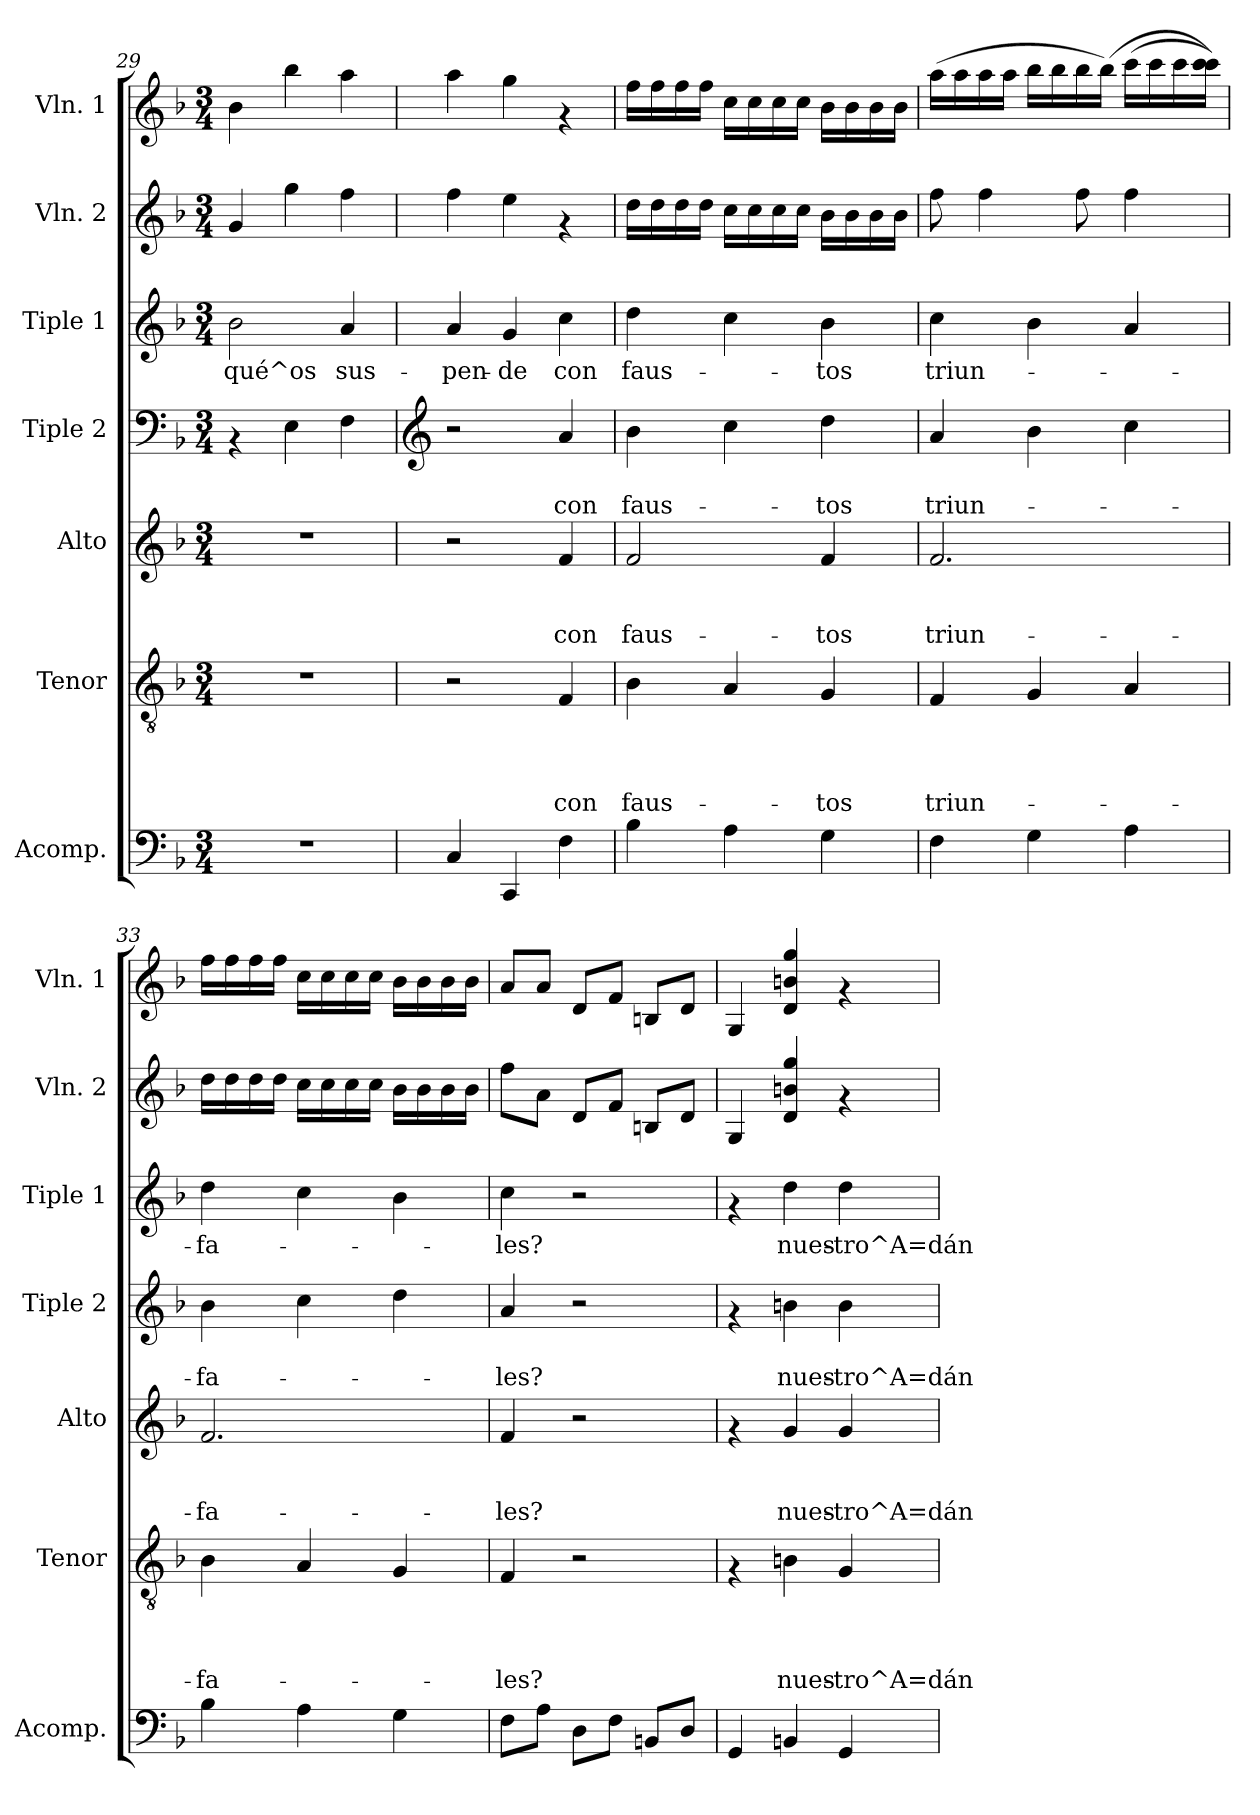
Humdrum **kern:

**kern	**kern	**text	**text	**text	**text	**kern	**text	**text	**text	**kern	**text	**text	**kern	**text	**kern	**kern
*part7	*part6	*part6	*part6	*part6	*part6	*part5	*part5	*part5	*part5	*part4	*part4	*part4	*part3	*part3	*part2	*part1
*staff7	*staff6	*staff6	*staff6	*staff6	*staff6	*staff5	*staff5	*staff5	*staff5	*staff4	*staff4	*staff4	*staff3	*staff3	*staff2	*staff1
*I"Acomp.	*I"Tenor	*	*	*	*	*I"Alto	*	*	*	*I"Tiple 2	*	*	*I"Tiple 1	*	*I"Vln. 2	*I"Vln. 1
*I'Acomp.	*I'Tenor	*	*	*	*	*I'Alto	*	*	*	*I'Tiple 2	*	*	*I'Tiple 1	*	*I'Vln. 2	*I'Vln. 1
*clefF4	*clefGv2	*	*	*	*	*clefG2	*	*	*	*clefF4	*	*	*clefG2	*	*clefG2	*clefG2
*k[b-]	*k[b-]	*	*	*	*	*k[b-]	*	*	*	*k[b-]	*	*	*k[b-]	*	*k[b-]	*k[b-]
*F:	*F:	*	*	*	*	*F:	*	*	*	*F:	*	*	*F:	*	*F:	*F:
*M3/4	*M3/4	*	*	*	*	*M3/4	*	*	*	*M3/4	*	*	*M3/4	*	*M3/4	*M3/4
=29	=29	=29	=29	=29	=29	=29	=29	=29	=29	=29	=29	=29	=29	=29	=29	=29
!	!	!	!	!	!	!	!	!	!	!	!	!	!	!LO:LY:b	!	!
2.r	2.r	.	.	.	.	2.r	.	.	.	4rAA	.	.	2b-\	qué^os	4g/	4b-\
.	.	.	.	.	.	.	.	.	.	4E\	.	.	.	.	4gg\	4bb-\
!	!	!	!	!	!	!	!	!	!	!	!	!	!	!LO:LY:b	!	!
.	.	.	.	.	.	.	.	.	.	4F\	.	.	4a/	sus-	4ff\	4aa\
!!LO:LB:g=z
=30	=30	=30	=30	=30	=30	=30	=30	=30	=30	=30	=30	=30	=30	=30	=30	=30
*	*	*	*	*	*	*	*	*	*	*clefG2	*	*	*	*	*	*
!	!	!	!	!	!	!	!	!	!	!	!	!	!	!LO:LY:b	!	!
4C/	2r	.	.	.	.	2r	.	.	.	2r	.	.	4a/	-pen-	4ff\	4aa\
!	!	!	!	!	!	!	!	!	!	!	!	!	!	!LO:LY:b	!	!
4CC/	.	.	.	.	.	.	.	.	.	.	.	.	4g/	-de	4ee\	4gg\
!	!	!	!	!	!LO:LY:b	!	!	!	!LO:LY:b	!	!	!LO:LY:b	!	!LO:LY:b	!	!
4F\	4F/	.	.	.	con	4f/	.	.	con	4a/	.	con	4cc\	con	4rf	4rf
=31	=31	=31	=31	=31	=31	=31	=31	=31	=31	=31	=31	=31	=31	=31	=31	=31
!	!	!	!	!	!LO:LY:b	!	!	!	!LO:LY:b	!	!	!LO:LY:b	!	!LO:LY:b	!	!
4B-\	4B-\	.	.	.	faus-	2f/	.	.	faus-	4b-\	.	faus-	4dd\	faus-	16dd\LL	16ff\LL
.	.	.	.	.	.	.	.	.	.	.	.	.	.	.	16dd\	16ff\
.	.	.	.	.	.	.	.	.	.	.	.	.	.	.	16dd\	16ff\
.	.	.	.	.	.	.	.	.	.	.	.	.	.	.	16dd\JJ	16ff\JJ
4A\	4A/	.	.	.	.	.	.	.	.	4cc\	.	.	4cc\	.	16cc\LL	16cc\LL
.	.	.	.	.	.	.	.	.	.	.	.	.	.	.	16cc\	16cc\
.	.	.	.	.	.	.	.	.	.	.	.	.	.	.	16cc\	16cc\
.	.	.	.	.	.	.	.	.	.	.	.	.	.	.	16cc\JJ	16cc\JJ
!	!	!	!	!	!LO:LY:b	!	!	!	!LO:LY:b	!	!	!LO:LY:b	!	!LO:LY:b	!	!
4G\	4G/	.	.	.	-tos	4f/	.	.	-tos	4dd\	.	-tos	4b-\	-tos	16b-\LL	16b-\LL
.	.	.	.	.	.	.	.	.	.	.	.	.	.	.	16b-\	16b-\
.	.	.	.	.	.	.	.	.	.	.	.	.	.	.	16b-\	16b-\
.	.	.	.	.	.	.	.	.	.	.	.	.	.	.	16b-\JJ	16b-\JJ
=32	=32	=32	=32	=32	=32	=32	=32	=32	=32	=32	=32	=32	=32	=32	=32	=32
!	!	!	!	!	!LO:LY:b	!	!	!	!LO:LY:b	!	!	!LO:LY:b	!	!LO:LY:b	!	!
4F\	4F/	.	.	.	triun-	2.f/	.	.	triun-	4a/	.	triun-	4cc\	triun-	8ff\	(<16aa\LL
.	.	.	.	.	.	.	.	.	.	.	.	.	.	.	.	16aa\
.	.	.	.	.	.	.	.	.	.	.	.	.	.	.	4ff\	16aa\
.	.	.	.	.	.	.	.	.	.	.	.	.	.	.	.	16aa\JJ
4G\	4G/	.	.	.	.	.	.	.	.	4b-\	.	.	4b-\	.	.	16bb-\LL
.	.	.	.	.	.	.	.	.	.	.	.	.	.	.	.	16bb-\
.	.	.	.	.	.	.	.	.	.	.	.	.	.	.	8ff\	16bb-\
.	.	.	.	.	.	.	.	.	.	.	.	.	.	.	.	(<16bb-\JJ)
4A\	4A/	.	.	.	.	.	.	.	.	4cc\	.	.	4a/	.	4ff\	(>16ccc\LL
.	.	.	.	.	.	.	.	.	.	.	.	.	.	.	.	16ccc\
.	.	.	.	.	.	.	.	.	.	.	.	.	.	.	.	16ccc\
.	.	.	.	.	.	.	.	.	.	.	.	.	.	.	.	16ccc\ 16ccc\JJ))
=33	=33	=33	=33	=33	=33	=33	=33	=33	=33	=33	=33	=33	=33	=33	=33	=33
!	!	!	!	!	!LO:LY:b	!	!	!	!LO:LY:b	!	!	!LO:LY:b	!	!LO:LY:b	!	!
4B-\	4B-\	.	.	.	-fa-	2.f/	.	.	-fa-	4b-\	.	-fa-	4dd\	-fa-	16dd\LL	16ff\LL
.	.	.	.	.	.	.	.	.	.	.	.	.	.	.	16dd\	16ff\
.	.	.	.	.	.	.	.	.	.	.	.	.	.	.	16dd\	16ff\
.	.	.	.	.	.	.	.	.	.	.	.	.	.	.	16dd\JJ	16ff\JJ
4A\	4A/	.	.	.	.	.	.	.	.	4cc\	.	.	4cc\	.	16cc\LL	16cc\LL
.	.	.	.	.	.	.	.	.	.	.	.	.	.	.	16cc\	16cc\
.	.	.	.	.	.	.	.	.	.	.	.	.	.	.	16cc\	16cc\
.	.	.	.	.	.	.	.	.	.	.	.	.	.	.	16cc\JJ	16cc\JJ
4G\	4G/	.	.	.	.	.	.	.	.	4dd\	.	.	4b-\	.	16b-\LL	16b-\LL
.	.	.	.	.	.	.	.	.	.	.	.	.	.	.	16b-\	16b-\
.	.	.	.	.	.	.	.	.	.	.	.	.	.	.	16b-\	16b-\
.	.	.	.	.	.	.	.	.	.	.	.	.	.	.	16b-\JJ	16b-\JJ
=34	=34	=34	=34	=34	=34	=34	=34	=34	=34	=34	=34	=34	=34	=34	=34	=34
!	!	!	!	!	!LO:LY:b	!	!	!	!LO:LY:b	!	!	!LO:LY:b	!	!LO:LY:b	!	!
8F\L	4F/	.	.	.	-les?	4f/	.	.	-les?	4a/	.	-les?	4cc\	-les?	8ff\L	8a/L
8A\J	.	.	.	.	.	.	.	.	.	.	.	.	.	.	8a\J	8a/J
8D\L	2r	.	.	.	.	2r	.	.	.	2r	.	.	2r	.	8d/L	8d/L
8F\J	.	.	.	.	.	.	.	.	.	.	.	.	.	.	8f/J	8f/J
8BBn/L	.	.	.	.	.	.	.	.	.	.	.	.	.	.	8Bn/L	8Bn/L
8D/J	.	.	.	.	.	.	.	.	.	.	.	.	.	.	8d/J	8d/J
!!LO:PB:g=z
=35	=35	=35	=35	=35	=35	=35	=35	=35	=35	=35	=35	=35	=35	=35	=35	=35
4GG/	4rF	.	.	.	.	4rf	.	.	.	4rf	.	.	4rf	.	4G/	4G/
!	!	!	!	!	!LO:LY:b	!	!	!	!LO:LY:b	!	!	!LO:LY:b	!	!LO:LY:b	!	!
4BBn/	4Bn\	.	.	.	nues-	4g/	.	.	nues-	4bn\	.	nues-	4dd\	nues-	4d/ 4bn/ 4gg/	4d/ 4bn/ 4gg/
!	!	!	!	!	!LO:LY:b	!	!	!	!LO:LY:b	!	!	!LO:LY:b	!	!LO:LY:b	!	!
4GG/	4G/	.	.	.	-tro^A=dán	4g/	.	.	-tro^A=dán	4b\	.	-tro^A=dán	4dd\	-tro^A=dán	4rf	4rf
=	=	=	=	=	=	=	=	=	=	=	=	=	=	=	=	=
*-	*-	*-	*-	*-	*-	*-	*-	*-	*-	*-	*-	*-	*-	*-	*-	*-
